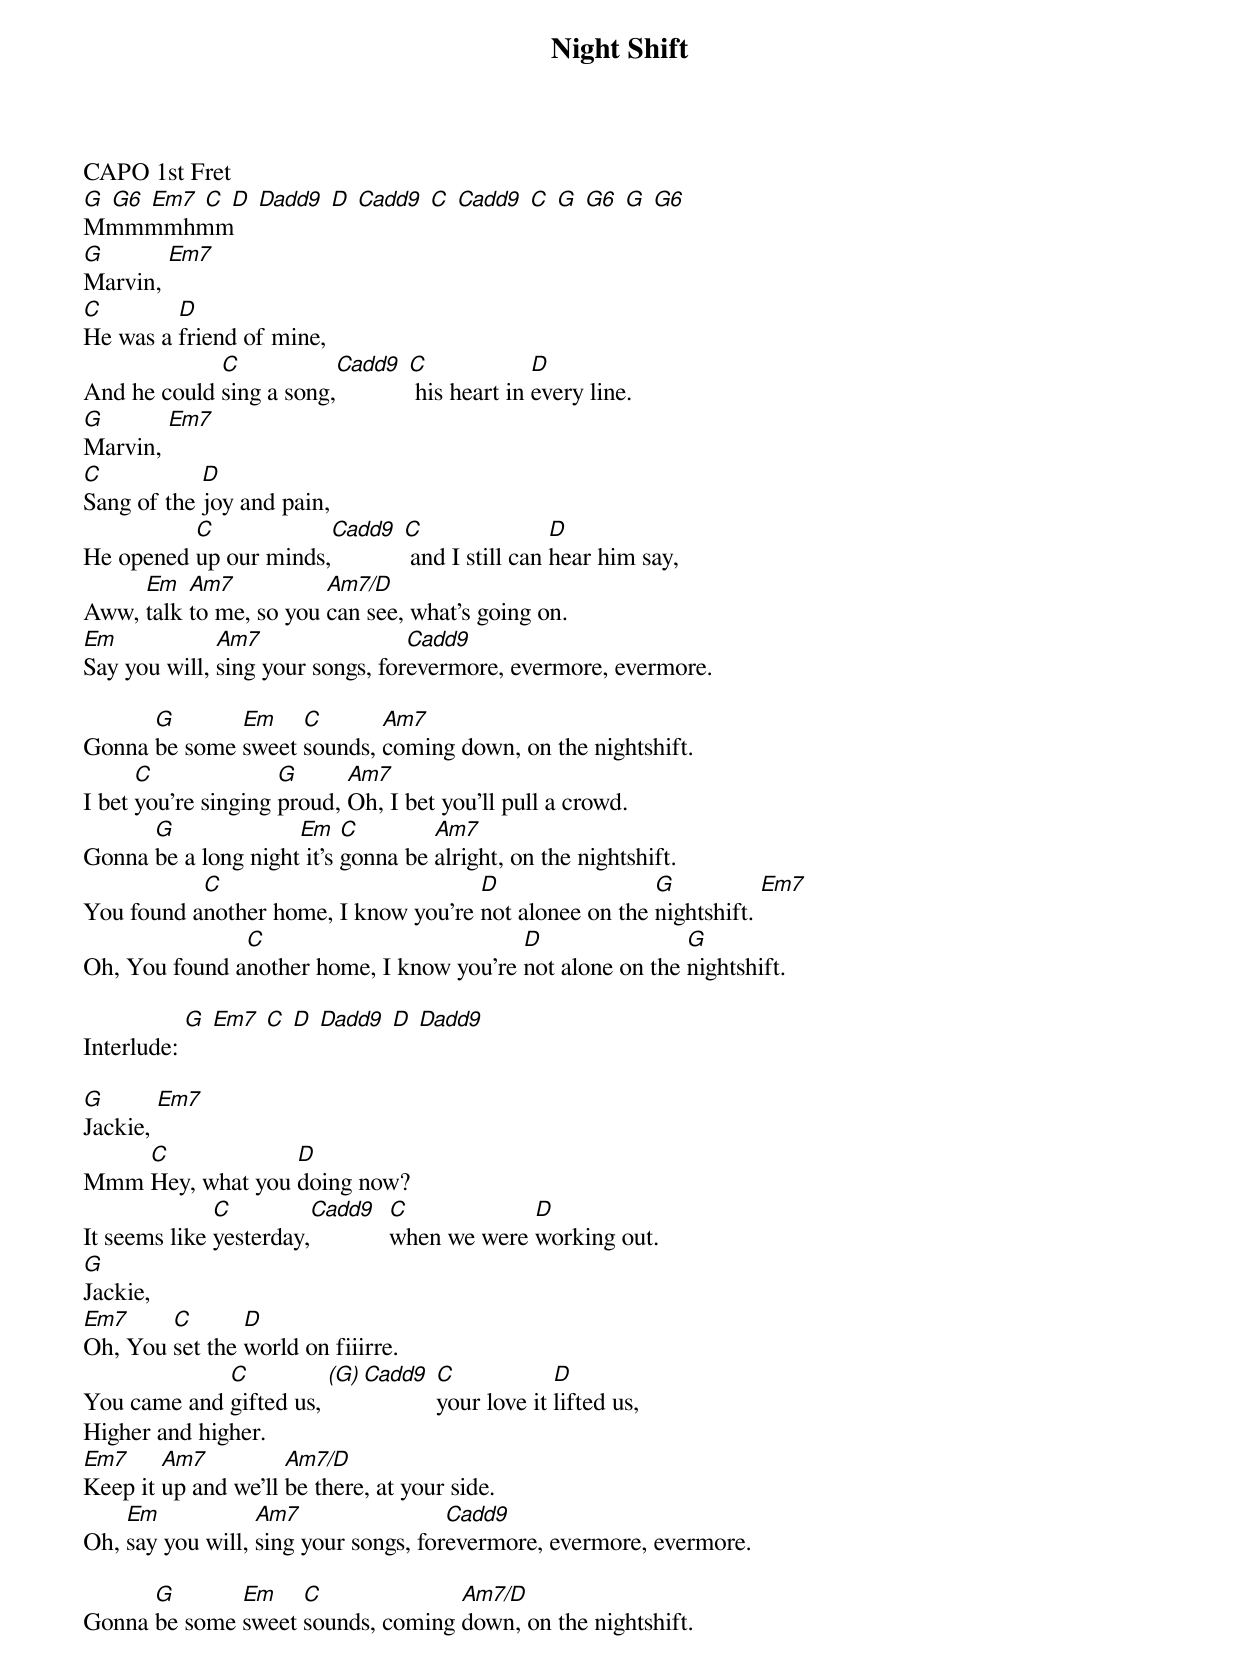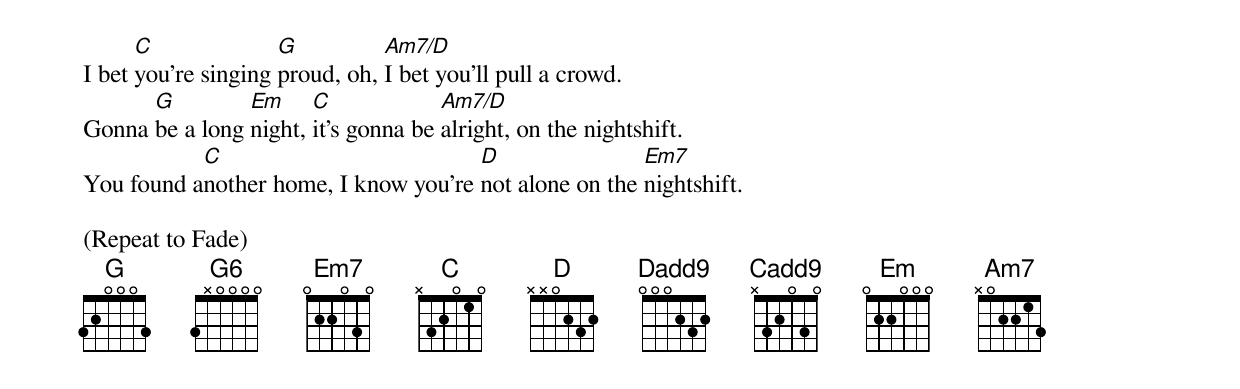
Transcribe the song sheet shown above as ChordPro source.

{title:Night Shift}

CAPO 1st Fret
[G] [G6] [Em7] [C] [D] [Dadd9] [D] [Cadd9] [C] [Cadd9] [C] [G] [G6] [G] [G6]
Mmmmmhmm
[G]Marvin, [Em7]
[C]He was a [D]friend of mine,
And he could [C]sing a song,[Cadd9] [C] his heart in [D]every line.
[G]Marvin, [Em7]
[C]Sang of the [D]joy and pain,
He opened [C]up our minds,[Cadd9] [C] and I still can [D]hear him say,
Aww, [Em]talk [Am7]to me, so you [Am7/D]can see, what's going on.
[Em]Say you will, [Am7]sing your songs, for[Cadd9]evermore, evermore, evermore.

Gonna [G]be some [Em]sweet [C]sounds, [Am7]coming down, on the nightshift.
I bet [C]you're singing [G]proud, [Am7]Oh, I bet you'll pull a crowd.
Gonna [G]be a long night[Em] it's [C]gonna be [Am7]alright, on the nightshift.
You found a[C]nother home, I know you're [D]not alonee on the [G]nightshift. [Em7]
Oh, You found a[C]nother home, I know you're [D]not alone on the [G]nightshift.

Interlude: [G] [Em7] [C] [D] [Dadd9] [D] [Dadd9]

[G]Jackie, [Em7]
Mmm [C]Hey, what you [D]doing now?
It seems like [C]yesterday,[Cadd9]  [C]when we were [D]working out.
[G]Jackie,
[Em7]Oh, You [C]set the [D]world on fiiirre.
You came and [C]gifted us, [(G)][Cadd9] [C]your love it [D]lifted us,
Higher and higher.
[Em7]Keep it [Am7]up and we'll [Am7/D]be there, at your side.
Oh, [Em]say you will, [Am7]sing your songs, for[Cadd9]evermore, evermore, evermore.

Gonna [G]be some [Em]sweet [C]sounds, coming [Am7/D]down, on the nightshift.
I bet [C]you're singing [G]proud, oh, [Am7/D]I bet you'll pull a crowd.
Gonna [G]be a long [Em]night, [C]it's gonna be [Am7/D]alright, on the nightshift.
You found a[C]nother home, I know you're [D]not alone on the [Em7]nightshift.

(Repeat to Fade)
